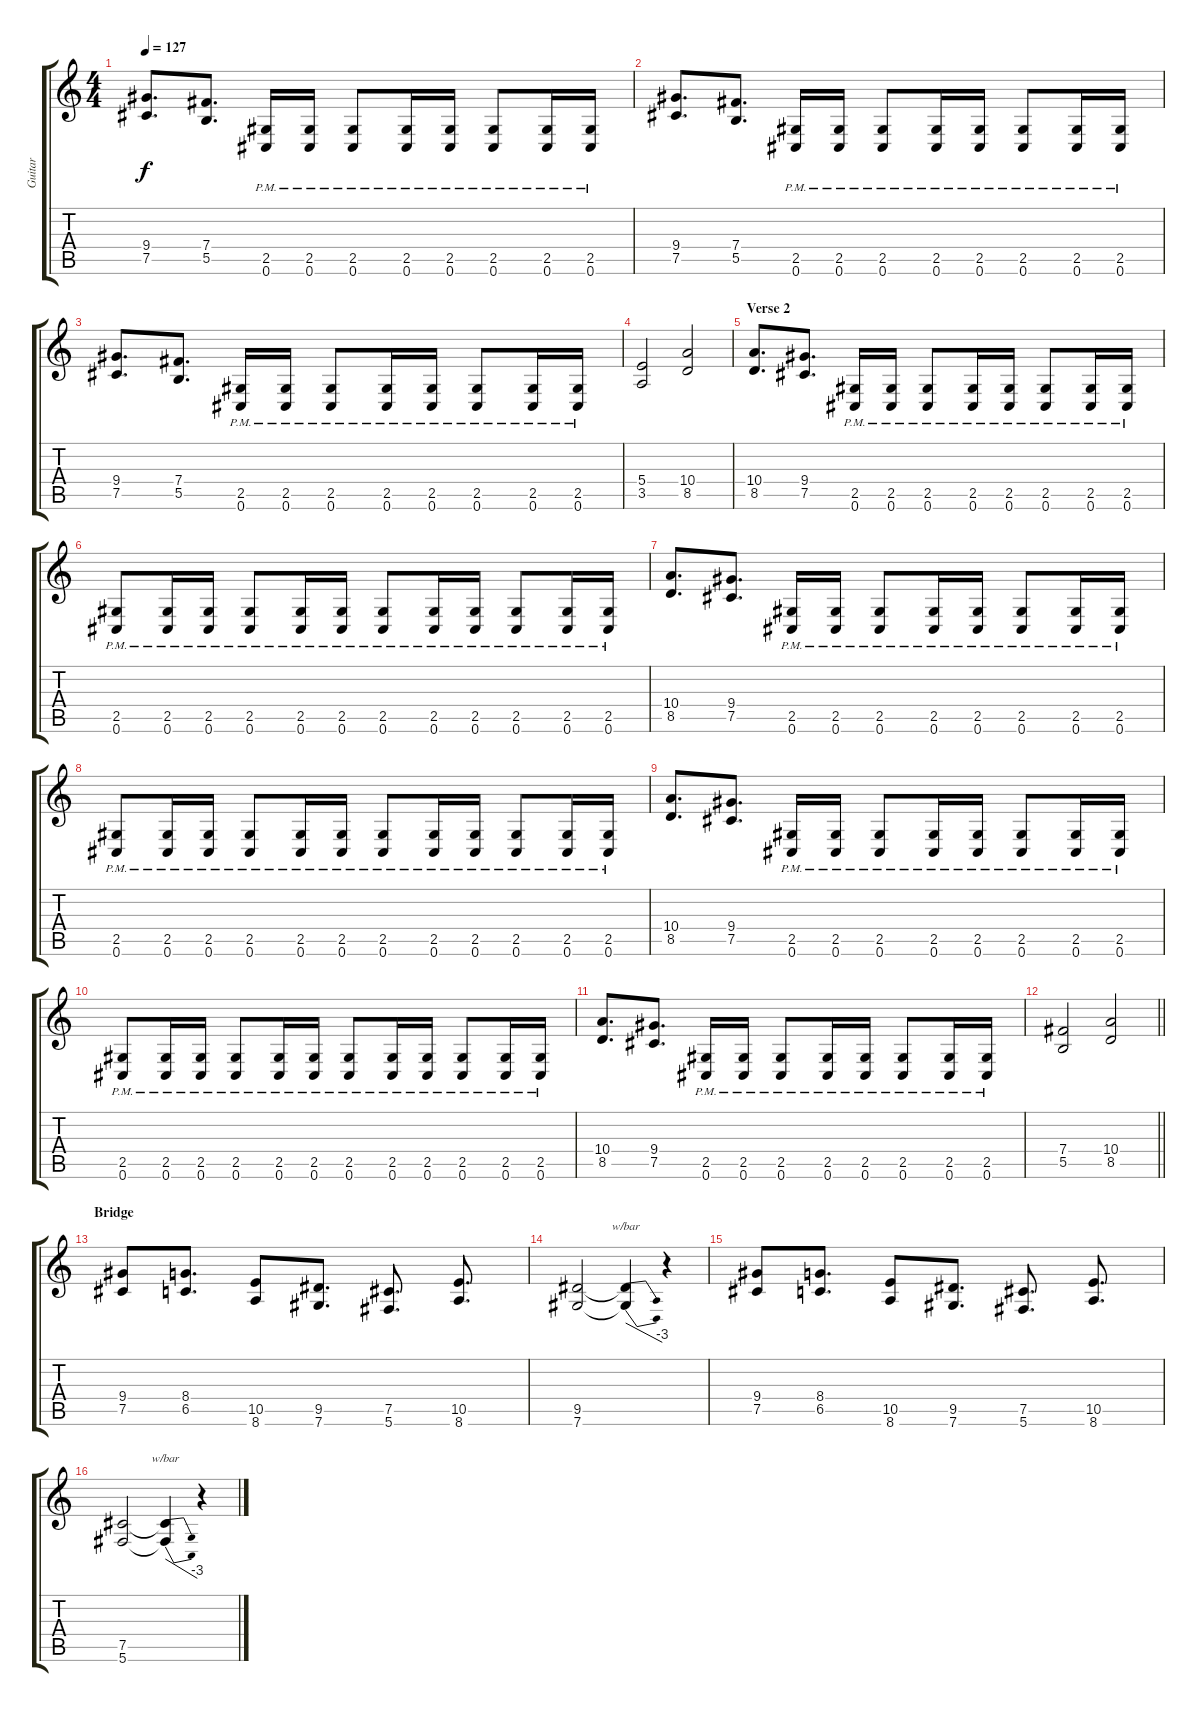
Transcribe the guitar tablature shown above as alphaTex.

\track ("Guitar" "Guitar") {instrument distortionguitar}
\staff {score tabs}
\tuning (Db4 Ab3 E3 B2 Gb2 Db2) {hide}
\ts (4 4)
\tempo 127
\clef g2
\ks c
(9.4 7.5).8{d dy f} (7.4 5.5).8{d} (2.5{pm} 0.6{pm}).16 (2.5{pm} 0.6{pm}).16 (2.5{pm} 0.6{pm}).8 (2.5{pm} 0.6{pm}).16 (2.5{pm} 0.6{pm}).16 (2.5{pm} 0.6{pm}).8 (2.5{pm} 0.6{pm}).16 (2.5{pm} 0.6{pm}).16 |
(9.4 7.5).8{d} (7.4 5.5).8{d} (2.5{pm} 0.6{pm}).16 (2.5{pm} 0.6{pm}).16 (2.5{pm} 0.6{pm}).8 (2.5{pm} 0.6{pm}).16 (2.5{pm} 0.6{pm}).16 (2.5{pm} 0.6{pm}).8 (2.5{pm} 0.6{pm}).16 (2.5{pm} 0.6{pm}).16 |
(9.4 7.5).8{d} (7.4 5.5).8{d} (2.5{pm} 0.6{pm}).16 (2.5{pm} 0.6{pm}).16 (2.5{pm} 0.6{pm}).8 (2.5{pm} 0.6{pm}).16 (2.5{pm} 0.6{pm}).16 (2.5{pm} 0.6{pm}).8 (2.5{pm} 0.6{pm}).16 (2.5{pm} 0.6{pm}).16 |
(5.4 3.5).2 (10.4 8.5).2 |
\section ("" "Verse 2")
(10.4 8.5).8{d} (9.4 7.5).8{d} (2.5{pm} 0.6{pm}).16 (2.5{pm} 0.6{pm}).16 (2.5{pm} 0.6{pm}).8 (2.5{pm} 0.6{pm}).16 (2.5{pm} 0.6{pm}).16 (2.5{pm} 0.6{pm}).8 (2.5{pm} 0.6{pm}).16 (2.5{pm} 0.6{pm}).16 |
(2.5{pm} 0.6{pm}).8 (2.5{pm} 0.6{pm}).16 (2.5{pm} 0.6{pm}).16 (2.5{pm} 0.6{pm}).8 (2.5{pm} 0.6{pm}).16 (2.5{pm} 0.6{pm}).16 (2.5{pm} 0.6{pm}).8 (2.5{pm} 0.6{pm}).16 (2.5{pm} 0.6{pm}).16 (2.5{pm} 0.6{pm}).8 (2.5{pm} 0.6{pm}).16 (2.5{pm} 0.6{pm}).16 |
(10.4 8.5).8{d} (9.4 7.5).8{d} (2.5{pm} 0.6{pm}).16 (2.5{pm} 0.6{pm}).16 (2.5{pm} 0.6{pm}).8 (2.5{pm} 0.6{pm}).16 (2.5{pm} 0.6{pm}).16 (2.5{pm} 0.6{pm}).8 (2.5{pm} 0.6{pm}).16 (2.5{pm} 0.6{pm}).16 |
(2.5{pm} 0.6{pm}).8 (2.5{pm} 0.6{pm}).16 (2.5{pm} 0.6{pm}).16 (2.5{pm} 0.6{pm}).8 (2.5{pm} 0.6{pm}).16 (2.5{pm} 0.6{pm}).16 (2.5{pm} 0.6{pm}).8 (2.5{pm} 0.6{pm}).16 (2.5{pm} 0.6{pm}).16 (2.5{pm} 0.6{pm}).8 (2.5{pm} 0.6{pm}).16 (2.5{pm} 0.6{pm}).16 |
(10.4 8.5).8{d} (9.4 7.5).8{d} (2.5{pm} 0.6{pm}).16 (2.5{pm} 0.6{pm}).16 (2.5{pm} 0.6{pm}).8 (2.5{pm} 0.6{pm}).16 (2.5{pm} 0.6{pm}).16 (2.5{pm} 0.6{pm}).8 (2.5{pm} 0.6{pm}).16 (2.5{pm} 0.6{pm}).16 |
(2.5{pm} 0.6{pm}).8 (2.5{pm} 0.6{pm}).16 (2.5{pm} 0.6{pm}).16 (2.5{pm} 0.6{pm}).8 (2.5{pm} 0.6{pm}).16 (2.5{pm} 0.6{pm}).16 (2.5{pm} 0.6{pm}).8 (2.5{pm} 0.6{pm}).16 (2.5{pm} 0.6{pm}).16 (2.5{pm} 0.6{pm}).8 (2.5{pm} 0.6{pm}).16 (2.5{pm} 0.6{pm}).16 |
(10.4 8.5).8{d} (9.4 7.5).8{d} (2.5{pm} 0.6{pm}).16 (2.5{pm} 0.6{pm}).16 (2.5{pm} 0.6{pm}).8 (2.5{pm} 0.6{pm}).16 (2.5{pm} 0.6{pm}).16 (2.5{pm} 0.6{pm}).8 (2.5{pm} 0.6{pm}).16 (2.5{pm} 0.6{pm}).16 |
\barLineRight lightlight
(7.4 5.5).2 (10.4 8.5).2 |
\section ("" "Bridge")
(9.4 7.5).8 (8.4 6.5).8{d} (10.5 8.6).8 (9.5 7.6).8{d} (7.5 5.6).8{d} (10.5 8.6).8{d} |
(9.5 7.6).2 (9.5{t} 7.6{t}).4{tbe (dive default 0 0 60 -12)} r.4 |
(9.4 7.5).8 (8.4 6.5).8{d} (10.5 8.6).8 (9.5 7.6).8{d} (7.5 5.6).8{d} (10.5 8.6).8{d} |
(7.5 5.6).2 (7.5{t} 5.6{t}).4{tbe (dive default 0 0 60 -12)} r.4
